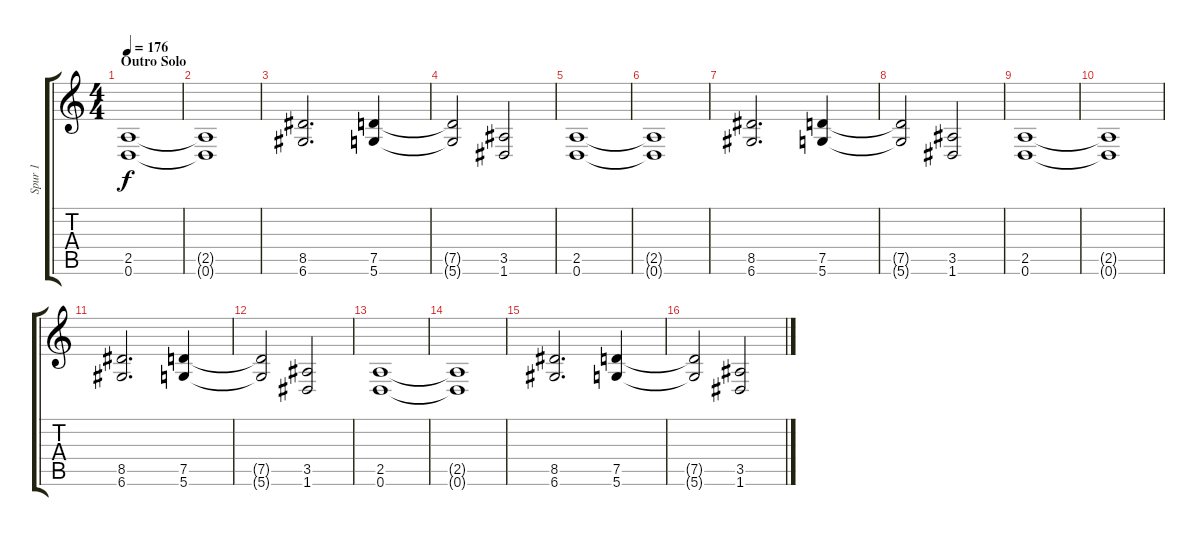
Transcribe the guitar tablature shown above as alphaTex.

\track ("Spur 1" "Spur 1") {instrument distortionguitar}
\staff {score tabs}
\tuning (D4 A3 F3 C3 G2 D2) {hide}
\ts (4 4)
\section ("" "Outro Solo")
\tempo 176
\clef g2
\ks c
(2.5 0.6).1{dy f} |
(2.5{t} 0.6{t}).1 |
(8.5 6.6).2{d} (7.5 5.6).4 |
(7.5{t} 5.6{t}).2 (3.5 1.6).2 |
(2.5 0.6).1 |
(2.5{t} 0.6{t}).1 |
(8.5 6.6).2{d} (7.5 5.6).4 |
(7.5{t} 5.6{t}).2 (3.5 1.6).2 |
(2.5 0.6).1 |
(2.5{t} 0.6{t}).1 |
(8.5 6.6).2{d} (7.5 5.6).4 |
(7.5{t} 5.6{t}).2 (3.5 1.6).2 |
(2.5 0.6).1{volume 7} |
(2.5{t} 0.6{t}).1 |
(8.5 6.6).2{d} (7.5 5.6).4 |
(7.5{t} 5.6{t}).2 (3.5 1.6).2
